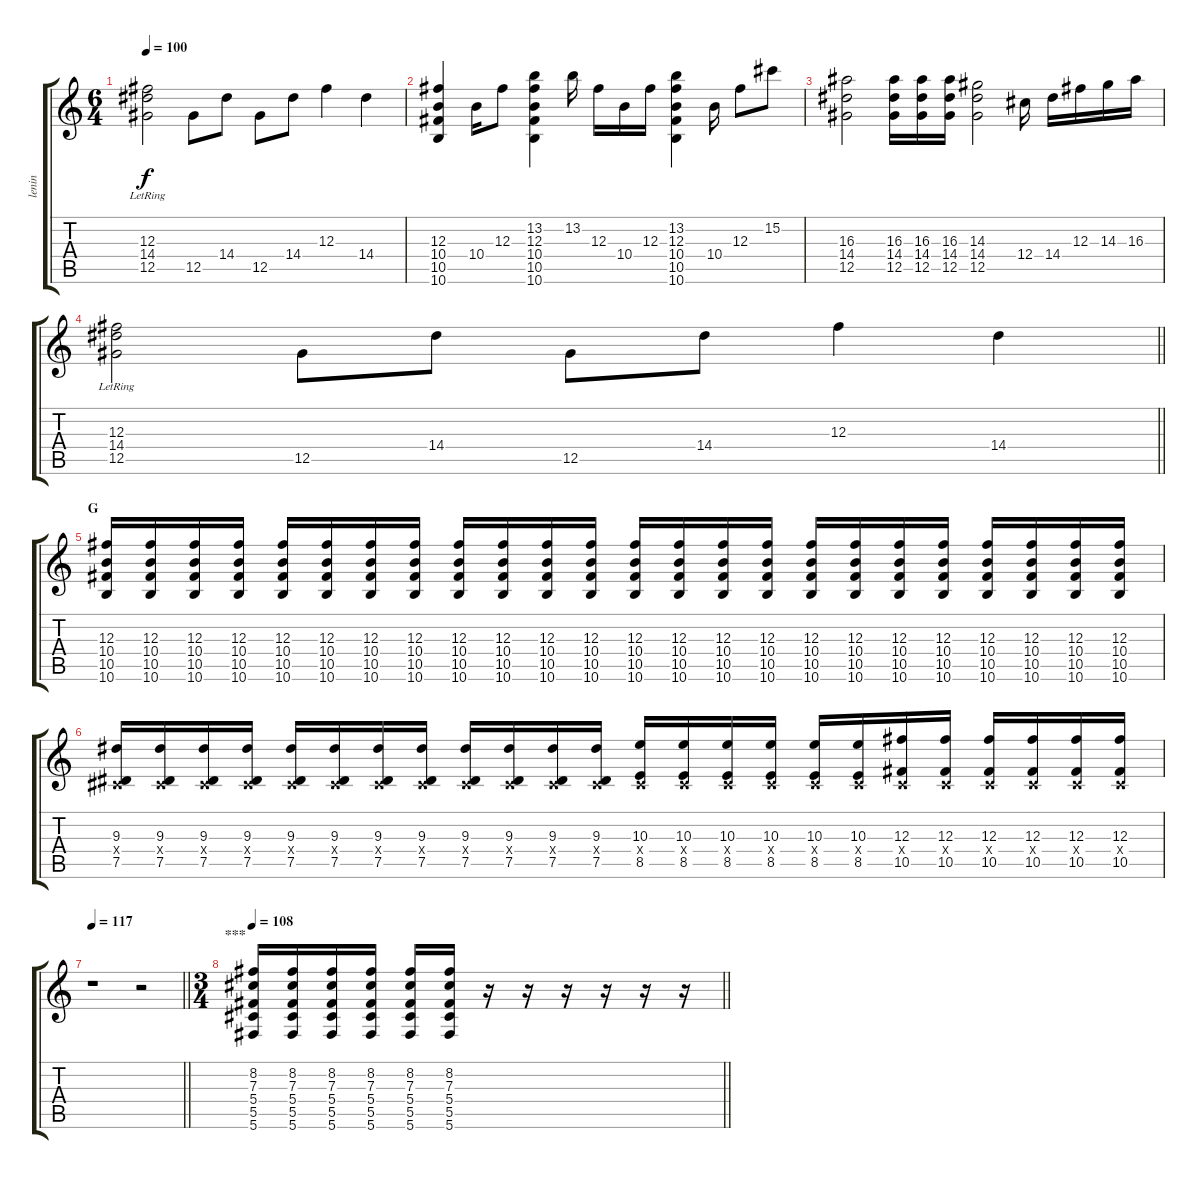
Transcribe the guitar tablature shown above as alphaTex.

\track ("lenin" "lenin") {instrument distortionguitar}
\staff {score tabs}
\tuning (Eb4 Bb3 Gb3 Db3 Ab2 Db2) {hide}
\ts (6 4)
\tempo 100
\clef g2
\ks c
(12.3{lr} 14.4{lr} 12.5{lr}).2{dy f} 12.5.8 14.4.8 12.5.8 14.4.8 12.3.4 14.4.4 |
(12.3 10.4 10.5 10.6).4 10.4.16 12.3.8 (13.2 12.3 10.4 10.5 10.6).4 13.2.16 12.3.16 10.4.16 12.3.16 (13.2 12.3 10.4 10.5 10.6).4 10.4.16 12.3.8 15.2.8 |
(16.3 14.4 12.5).2 (16.3 14.4 12.5).16 (16.3 14.4 12.5).16 (16.3 14.4 12.5).16 (14.3 14.4 12.5).2 12.4.16 14.4.16 12.3.16 14.3.16 16.3.16 |
\barLineRight lightlight
(12.3{lr} 14.4{lr} 12.5{lr}).2 12.5.8 14.4.8 12.5.8 14.4.8 12.3.4 14.4.4 |
\section ("" "G")
(12.3 10.4 10.5 10.6).16 (12.3 10.4 10.5 10.6).16 (12.3 10.4 10.5 10.6).16 (12.3 10.4 10.5 10.6).16 (12.3 10.4 10.5 10.6).16 (12.3 10.4 10.5 10.6).16 (12.3 10.4 10.5 10.6).16 (12.3 10.4 10.5 10.6).16 (12.3 10.4 10.5 10.6).16 (12.3 10.4 10.5 10.6).16 (12.3 10.4 10.5 10.6).16 (12.3 10.4 10.5 10.6).16 (12.3 10.4 10.5 10.6).16 (12.3 10.4 10.5 10.6).16 (12.3 10.4 10.5 10.6).16 (12.3 10.4 10.5 10.6).16 (12.3 10.4 10.5 10.6).16 (12.3 10.4 10.5 10.6).16 (12.3 10.4 10.5 10.6).16 (12.3 10.4 10.5 10.6).16 (12.3 10.4 10.5 10.6).16 (12.3 10.4 10.5 10.6).16 (12.3 10.4 10.5 10.6).16 (12.3 10.4 10.5 10.6).16 |
(9.3 0.4{x} 7.5).16 (9.3 0.4{x} 7.5).16 (9.3 0.4{x} 7.5).16 (9.3 0.4{x} 7.5).16 (9.3 0.4{x} 7.5).16 (9.3 0.4{x} 7.5).16 (9.3 0.4{x} 7.5).16 (9.3 0.4{x} 7.5).16 (9.3 0.4{x} 7.5).16 (9.3 0.4{x} 7.5).16 (9.3 0.4{x} 7.5).16 (9.3 0.4{x} 7.5).16 (10.3 0.4{x} 8.5).16 (10.3 0.4{x} 8.5).16 (10.3 0.4{x} 8.5).16 (10.3 0.4{x} 8.5).16 (10.3 0.4{x} 8.5).16 (10.3 0.4{x} 8.5).16 (12.3 0.4{x} 10.5).16 (12.3 0.4{x} 10.5).16 (12.3 0.4{x} 10.5).16 (12.3 0.4{x} 10.5).16 (12.3 0.4{x} 10.5).16 (12.3 0.4{x} 10.5).16 |
\tempo 117
\barLineRight lightlight
r.1 r.2 |
\ts (3 4)
\section ("" "***")
\tempo 108
\barLineRight lightlight
(8.2 7.3 5.4 5.5 5.6).16{instrument distortionguitar} (8.2 7.3 5.4 5.5 5.6).16 (8.2 7.3 5.4 5.5 5.6).16 (8.2 7.3 5.4 5.5 5.6).16 (8.2 7.3 5.4 5.5 5.6).16 (8.2 7.3 5.4 5.5 5.6).16 r.16 r.16 r.16 r.16 r.16 r.16
